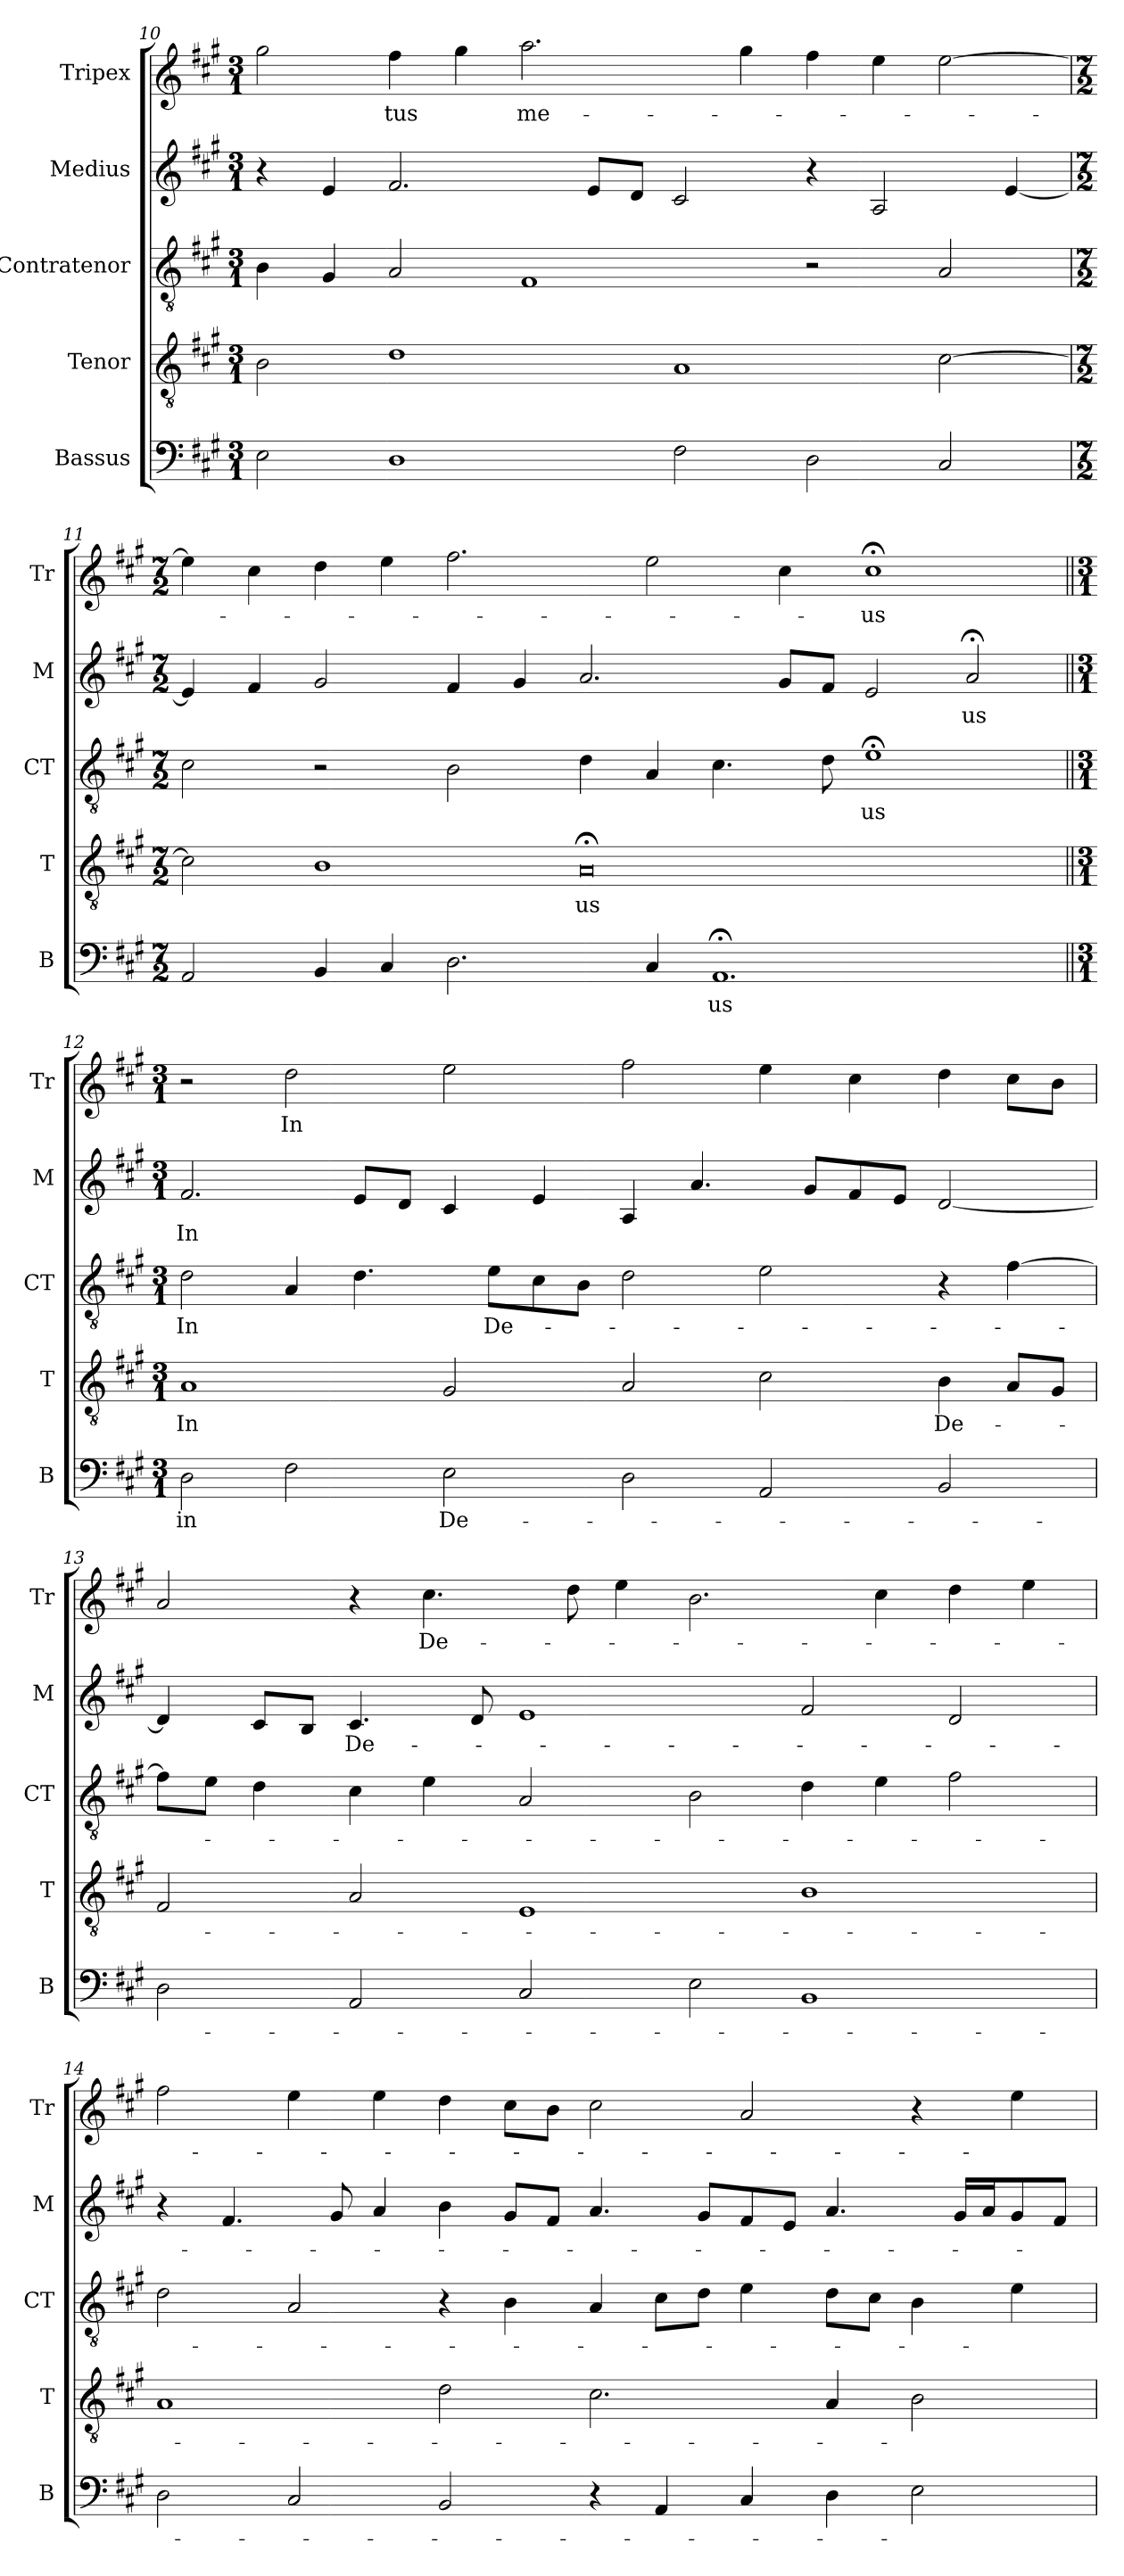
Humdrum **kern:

**kern	**text	**kern	**text	**kern	**text	**kern	**text	**kern	**text
*part5	*part5	*part4	*part4	*part3	*part3	*part2	*part2	*part1	*part1
*staff5	*staff5	*staff4	*staff4	*staff3	*staff3	*staff2	*staff2	*staff1	*staff1
*I"Bassus	*	*I"Tenor	*	*I"Contratenor	*	*I"Medius	*	*I"Tripex	*
*I'B	*	*I'T	*	*I'CT	*	*I'M	*	*I'Tr	*
!!LO:LB:g=z
*clefF4	*	*clefGv2	*	*clefGv2	*	*clefG2	*	*clefG2	*
*	*	*ITrd7c12	*	*ITrd7c12	*	*	*	*	*
*k[f#c#g#]	*	*k[f#c#g#]	*	*k[f#c#g#]	*	*k[f#c#g#]	*	*k[f#c#g#]	*
*A:	*	*A:	*	*A:	*	*A:	*	*A:	*
*M3/1	*	*M3/1	*	*M3/1	*	*M3/1	*	*M3/1	*
=10	=10	=10	=10	=10	=10	=10	=10	=10	=10
2Ei\	.	2BBi\	.	4BBi\	.	4r	.	2gg#i\	.
.	.	.	.	4GG#i/	.	4ei/	.	.	.
!	!	!	!	!	!	!	!	!	!LO:LY:b:color=#000000
1Di	.	1Di	.	2AAi/	.	2.f#i/	.	4ff#i\	-tus
.	.	.	.	.	.	.	.	4gg#i\	.
!	!	!	!	!	!	!	!	!	!LO:LY:b:color=#000000
.	.	.	.	1FF#i	.	.	.	2.aai\	me-
.	.	.	.	.	.	8ei/L	.	.	.
.	.	.	.	.	.	8di/J	.	.	.
2F#i\	.	1AAi	.	.	.	2c#i/	.	.	.
.	.	.	.	.	.	.	.	4gg#i\	.
2Di\	.	.	.	2r	.	4r	.	4ff#i\	.
.	.	.	.	.	.	2Ai/	.	4eei\	.
2C#i/	.	[>2C#i\	.	2AAi/	.	.	.	[>2eei\	.
.	.	.	.	.	.	[<4ei/	.	.	.
=11	=11	=11	=11	=11	=11	=11	=11	=11	=11
*M7/2	*	*M7/2	*	*M7/2	*	*M7/2	*	*M7/2	*
2AAi/	.	2C#i\]	.	2C#i\	.	4ei/]	.	4eei\]	.
.	.	.	.	.	.	4f#i/	.	4cc#i\	.
4BBi/	.	1BBi	.	2r	.	2g#i/	.	4ddi\	.
4C#i/	.	.	.	.	.	.	.	4eei\	.
2.Di\	.	.	.	2BBi\	.	4f#i/	.	2.ff#i\	.
.	.	.	.	.	.	4g#i/	.	.	.
!	!	!	!LO:LY:b:color=#000000	!	!	!	!	!	!
.	.	0AA;i	-us	4Di\	.	2.ai/	.	.	.
4C#i/	.	.	.	4AAi/	.	.	.	2eei\	.
!	!LO:LY:b:color=#000000	!	!	!	!	!	!	!	!
1.AA;i	-us	.	.	4.C#i\	.	.	.	.	.
.	.	.	.	.	.	8g#i/L	.	4cc#i\	.
.	.	.	.	8Di\	.	8f#i/J	.	.	.
!	!	!	!	!	!LO:LY:b:color=#000000	!	!	!	!
!	!	!	!	!	!	!	!	!	!LO:LY:b:color=#000000
.	.	.	.	1E;i	-us	2ei/	.	1cc#;i	-us
!	!	!	!	!	!	!	!LO:LY:b:color=#000000	!	!
.	.	.	.	.	.	2a;i/	-us	.	.
!!LO:PB:g=z
=12||	=12||	=12||	=12||	=12||	=12||	=12||	=12||	=12||	=12||
*M3/1	*	*M3/1	*	*M3/1	*	*M3/1	*	*M3/1	*
!	!LO:LY:b:color=#000000	!	!	!	!	!	!	!	!
!	!	!	!LO:LY:b:color=#000000	!	!	!	!	!	!
!	!	!	!	!	!LO:LY:b:color=#000000	!	!	!	!
!	!	!	!	!	!	!	!LO:LY:b:color=#000000	!	!
2Di\	in	1AAi	In	2Di\	In	2.f#i/	In	2r	.
!	!	!	!	!	!	!	!	!	!LO:LY:b:color=#000000
2F#i\	.	.	.	4AAi/	.	.	.	2ddi\	In
.	.	.	.	4.Di\	.	8ei/L	.	.	.
.	.	.	.	.	.	8di/J	.	.	.
!	!LO:LY:b:color=#000000	!	!	!	!	!	!	!	!
2Ei\	De-	2GG#i/	.	.	.	4c#i/	.	2eei\	.
!	!	!	!	!	!LO:LY:b:color=#000000	!	!	!	!
.	.	.	.	8Ei\L	De-	.	.	.	.
.	.	.	.	8C#i\	.	4ei/	.	.	.
.	.	.	.	8BBi\J	.	.	.	.	.
2Di\	.	2AAi/	.	2Di\	.	4Ai/	.	2ff#i\	.
.	.	.	.	.	.	4.ai/	.	.	.
2AAi/	.	2C#i\	.	2Ei\	.	.	.	4eei\	.
.	.	.	.	.	.	8g#i/L	.	.	.
.	.	.	.	.	.	8f#i/	.	4cc#i\	.
.	.	.	.	.	.	8ei/J	.	.	.
!	!	!	!LO:LY:b:color=#000000	!	!	!	!	!	!
2BBi/	.	4BBi\	De-	4r	.	[<2di/	.	4ddi\	.
.	.	8AAi/L	.	[>4F#i\	.	.	.	8cc#i\L	.
.	.	8GG#i/J	.	.	.	.	.	8bi\J	.
=13	=13	=13	=13	=13	=13	=13	=13	=13	=13
2Di\	.	2FF#i/	.	8F#i\L]	.	4di/]	.	2ai/	.
.	.	.	.	8Ei\J	.	.	.	.	.
.	.	.	.	4Di\	.	8c#i/L	.	.	.
.	.	.	.	.	.	8Bi/J	.	.	.
!	!	!	!	!	!	!	!LO:LY:b:color=#000000	!	!
2AAi/	.	2AAi/	.	4C#i\	.	4.c#i/	De-	4r	.
!	!	!	!	!	!	!	!	!	!LO:LY:b:color=#000000
.	.	.	.	4Ei\	.	.	.	4.cc#i\	De-
.	.	.	.	.	.	8di/	.	.	.
2C#i/	.	1EEi	.	2AAi/	.	1ei	.	.	.
.	.	.	.	.	.	.	.	8ddi\	.
.	.	.	.	.	.	.	.	4eei\	.
2Ei\	.	.	.	2BBi\	.	.	.	2.bi\	.
1BBi	.	1BBi	.	4Di\	.	2f#i/	.	.	.
.	.	.	.	4Ei\	.	.	.	4cc#i\	.
.	.	.	.	2F#i\	.	2di/	.	4ddi\	.
.	.	.	.	.	.	.	.	4eei\	.
!!LO:LB:g=z
=14	=14	=14	=14	=14	=14	=14	=14	=14	=14
2Di\	.	1AAi	.	2Di\	.	4r	.	2ff#i\	.
.	.	.	.	.	.	4.f#i/	.	.	.
2C#i/	.	.	.	2AAi/	.	.	.	4eei\	.
.	.	.	.	.	.	8g#i/	.	.	.
.	.	.	.	.	.	4ai/	.	4eei\	.
2BBi/	.	2Di\	.	4r	.	4bi\	.	4ddi\	.
.	.	.	.	4BBi\	.	8g#i/L	.	8cc#i\L	.
.	.	.	.	.	.	8f#i/J	.	8bi\J	.
4r	.	2.C#i\	.	4AAi/	.	4.ai/	.	2cc#i\	.
4AAi/	.	.	.	8C#i\L	.	.	.	.	.
.	.	.	.	8Di\J	.	8g#i/L	.	.	.
4C#i/	.	.	.	4Ei\	.	8f#i/	.	2ai/	.
.	.	.	.	.	.	8ei/J	.	.	.
4Di\	.	4AAi/	.	8Di\L	.	4.ai/	.	.	.
.	.	.	.	8C#i\J	.	.	.	.	.
2Ei\	.	2BBi\	.	4BBi\	.	.	.	4r	.
.	.	.	.	.	.	16g#i/LL	.	.	.
.	.	.	.	.	.	16ai/J	.	.	.
.	.	.	.	4Ei\	.	8g#i/	.	4eei\	.
.	.	.	.	.	.	8f#i/J	.	.	.
=	=	=	=	=	=	=	=	=	=
*-	*-	*-	*-	*-	*-	*-	*-	*-	*-
